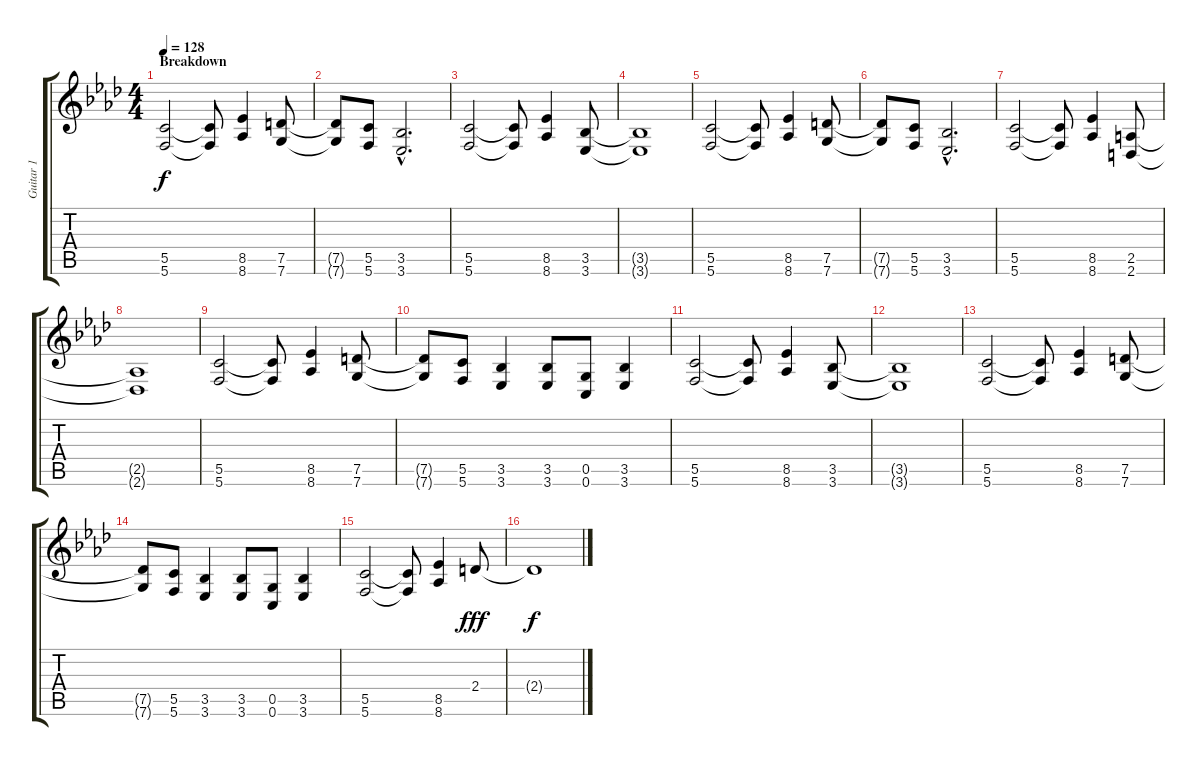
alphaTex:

\track ("Guitar 1" "Guitar 1") {instrument distortionguitar}
\staff {score tabs}
\tuning (D4 A3 F3 C3 G2 C2) {hide}
\ts (4 4)
\section ("" "Breakdown")
\tempo 128
\clef g2
\ks fminor
(5.5 5.6).2{dy f} (5.5{t} 5.6{t}).8 (8.5 8.6).4 (7.5 7.6).8 |
(7.5{t} 7.6{t}).8 (5.5 5.6).8 (3.5{hac} 3.6{hac}).2{d} |
(5.5 5.6).2 (5.5{t} 5.6{t}).8 (8.5 8.6).4 (3.5 3.6).8 |
(3.5{t} 3.6{t}).1 |
(5.5 5.6).2 (5.5{t} 5.6{t}).8 (8.5 8.6).4 (7.5 7.6).8 |
(7.5{t} 7.6{t}).8 (5.5 5.6).8 (3.5{hac} 3.6{hac}).2{d} |
(5.5 5.6).2 (5.5{t} 5.6{t}).8 (8.5 8.6).4 (2.5 2.6).8 |
(2.5{t} 2.6{t}).1 |
(5.5 5.6).2 (5.5{t} 5.6{t}).8 (8.5 8.6).4 (7.5 7.6).8 |
(7.5{t} 7.6{t}).8 (5.5 5.6).8 (3.5 3.6).4 (3.5 3.6).8 (0.5 0.6).8 (3.5 3.6).4 |
(5.5 5.6).2 (5.5{t} 5.6{t}).8 (8.5 8.6).4 (3.5 3.6).8 |
(3.5{t} 3.6{t}).1 |
(5.5 5.6).2 (5.5{t} 5.6{t}).8 (8.5 8.6).4 (7.5 7.6).8 |
(7.5{t} 7.6{t}).8 (5.5 5.6).8 (3.5 3.6).4 (3.5 3.6).8 (0.5 0.6).8 (3.5 3.6).4 |
(5.5 5.6).2 (5.5{t} 5.6{t}).8 (8.5 8.6).4 2.4.8{dy fff} |
2.4{t}.1{dy f}
